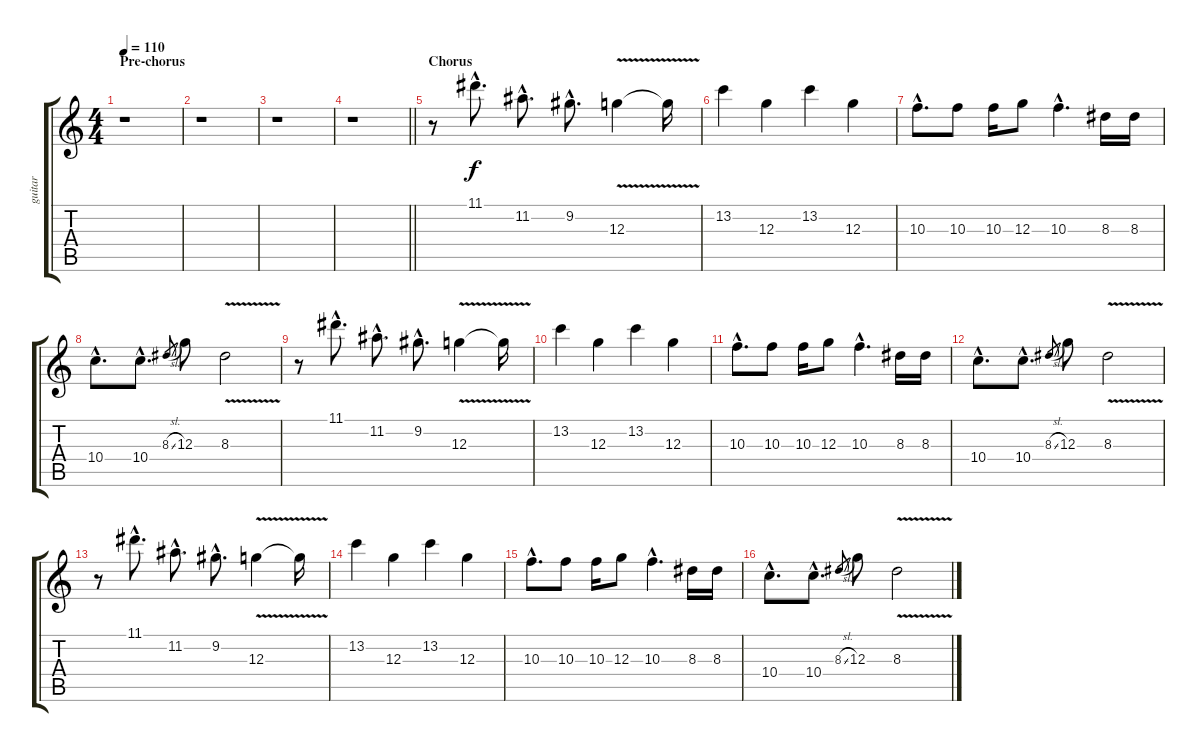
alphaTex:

\track ("guitar" "guitar") {instrument acousticguitarnylon}
\staff {score tabs}
\tuning (E4 B3 G3 D3 A2 E2) {hide}
\ts (4 4)
\section ("" "Pre-chorus")
\tempo 110
\clef g2
\ks c
r.1{dy f} |
r.1 |
r.1 |
\barLineRight lightlight
r.1 |
\section ("" "Chorus")
r.8 11.1{hac}.8{d} 11.2{hac}.8{d} 9.2{hac}.8{d} 12.3{v}.4 12.3{t}.16 |
13.2.4 12.3.4 13.2.4 12.3.4 |
10.3{hac}.8{d} 10.3.8 10.3.16 12.3.8 10.3{hac}.4{d} 8.3.16 8.3.16 |
10.4{hac}.8{d} 10.4{hac}.8{d} 8.3{sl}.8{gr} 12.3.8 8.3{v}.2 |
r.8 11.1{hac}.8{d} 11.2{hac}.8{d} 9.2{hac}.8{d} 12.3{v}.4 12.3{t}.16 |
13.2.4 12.3.4 13.2.4 12.3.4 |
10.3{hac}.8{d} 10.3.8 10.3.16 12.3.8 10.3{hac}.4{d} 8.3.16 8.3.16 |
10.4{hac}.8{d} 10.4{hac}.8{d} 8.3{sl}.8{gr} 12.3.8 8.3{v}.2 |
r.8 11.1{hac}.8{d} 11.2{hac}.8{d} 9.2{hac}.8{d} 12.3{v}.4 12.3{t}.16 |
13.2.4 12.3.4 13.2.4 12.3.4 |
10.3{hac}.8{d} 10.3.8 10.3.16 12.3.8 10.3{hac}.4{d} 8.3.16 8.3.16 |
10.4{hac}.8{d} 10.4{hac}.8{d} 8.3{sl}.8{gr} 12.3.8 8.3{v}.2
